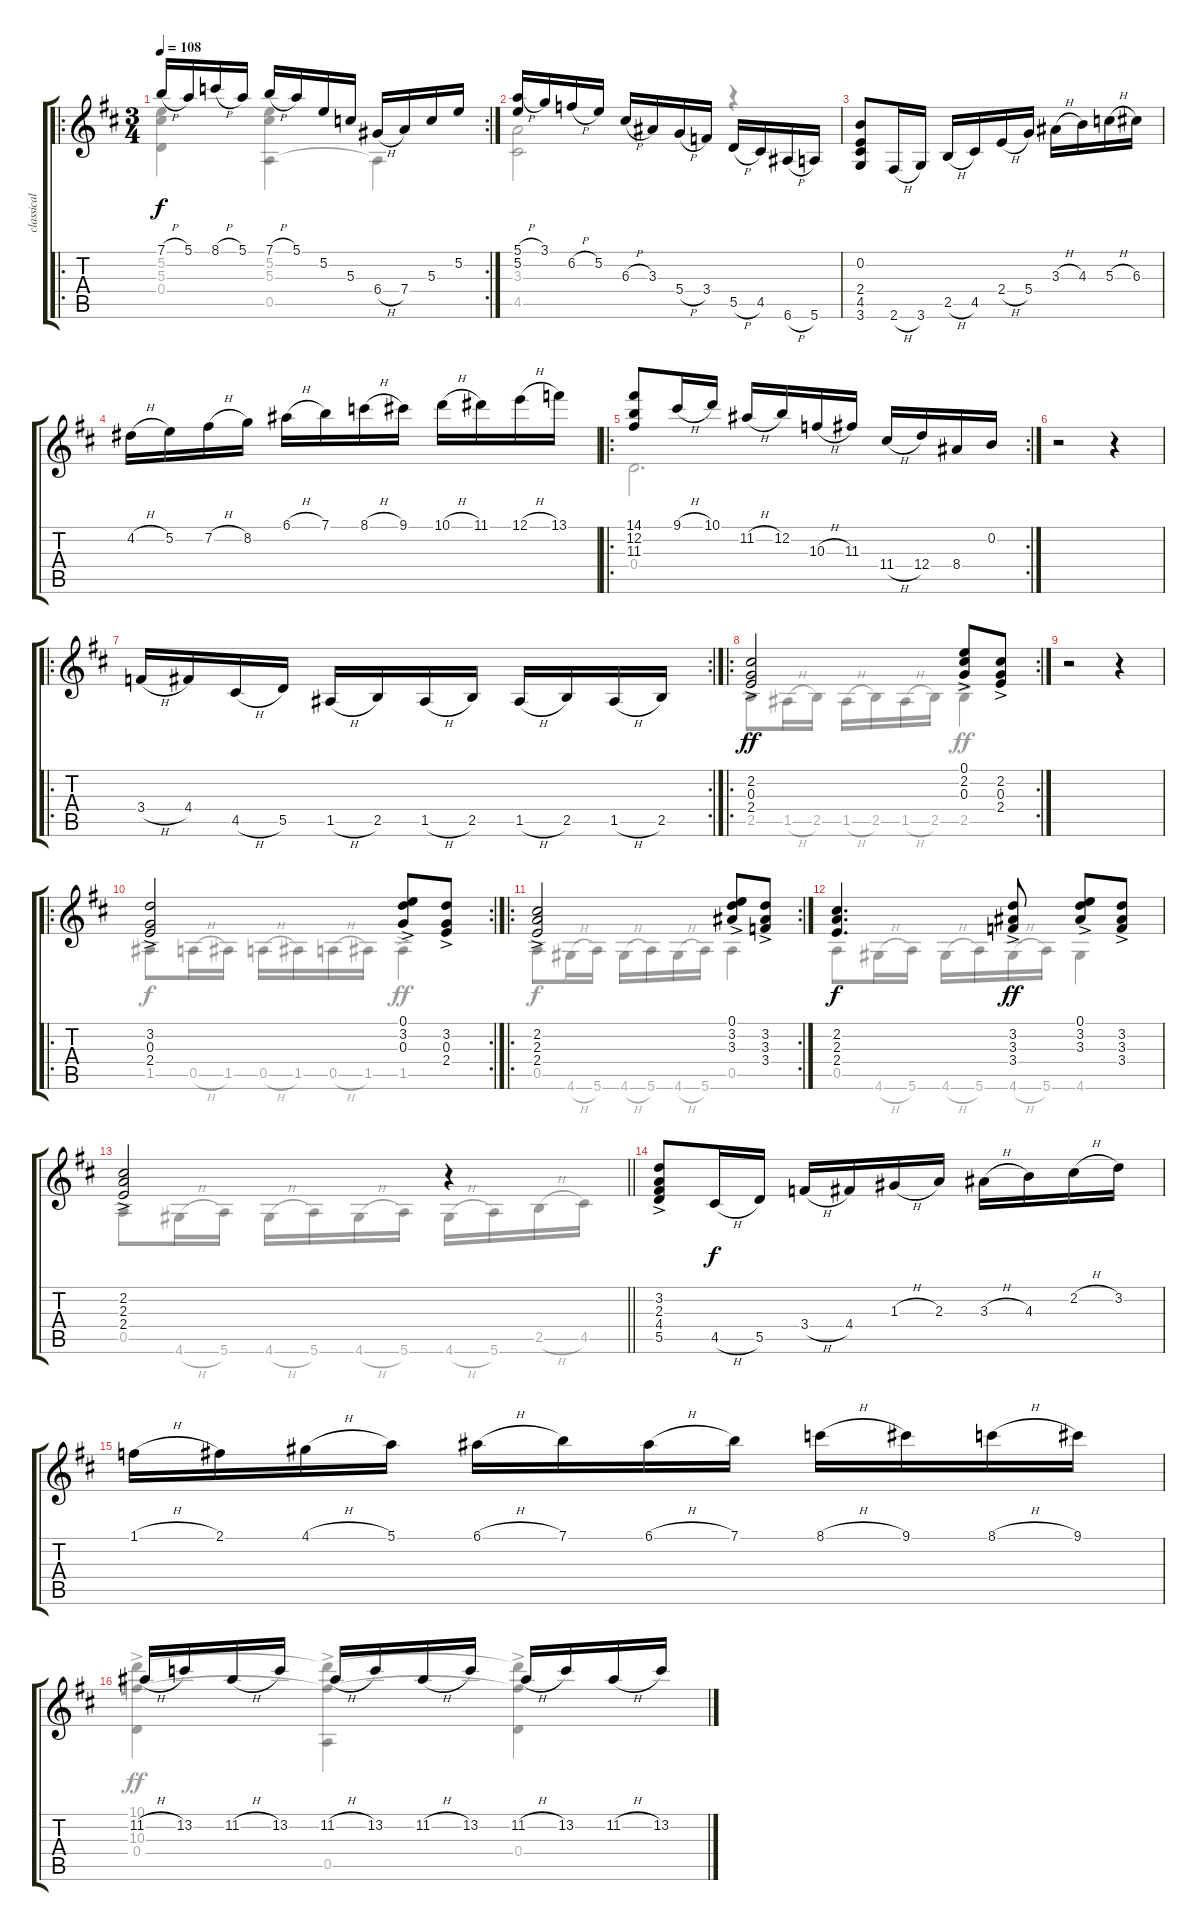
\track ("classical guitar" "classical ") {instrument acousticguitarnylon}
\staff {score tabs}
\tuning (E4 B3 G3 D3 A2 E2) {hide}
\voice
\ro
\rc 2
\ts (3 4)
\tempo 108
\clef g2
\ks d
7.1{h}.16{dy f} 5.1.16 8.1{h}.16 5.1.16 7.1{h}.16 5.1.16 5.2.16 5.3.16 6.4{h}.16 7.4.16 5.3.16 5.2.16 |
(5.1{h} 5.2).16 3.1.16 6.2{h}.16 5.2.16 6.3{h}.16 3.3.16 5.4{h}.16 3.4.16 5.5{h}.16 4.5.16 6.6{h}.16 5.6.16 |
(0.2 2.4 4.5 3.6).8 2.6{h}.16 3.6.16 2.5{h}.16 4.5.16 2.4{h}.16 5.4.16 3.3{h}.16 4.3.16 5.3{h}.16 6.3.16 |
4.2{h}.16 5.2.16 7.2{h}.16 8.2.16 6.1{h}.16 7.1.16 8.1{h}.16 9.1.16 10.1{h}.16 11.1.16 12.1{h}.16 13.1.16 |
\ro
\rc 2
(14.1 12.2 11.3).8 9.1{h}.16 10.1.16 11.2{h}.16 12.2.16 10.3{h}.16 11.3.16 11.4{h}.16 12.4.16 8.4.16 0.2.16 |
r.2 r.4 |
\ro
\rc 2
3.4{h}.16 4.4.16 4.5{h}.16 5.5.16 1.5{h}.16 2.5.16 1.5{h}.16 2.5.16 1.5{h}.16 2.5.16 1.5{h}.16 2.5.16 |
\ro
\rc 2
(2.2{ac} 0.3{ac} 2.4{ac}).2{dy ff} (0.1{ac} 2.2{ac} 0.3{ac}).8 (2.2{ac} 0.3{ac} 2.4{ac}).8 |
r.2 r.4 |
\ro
\rc 2
(3.2{ac} 0.3{ac} 2.4{ac}).2 (0.1{ac} 3.2{ac} 0.3{ac}).8 (3.2{ac} 0.3{ac} 2.4{ac}).8 |
\ro
\rc 2
(2.2{ac} 2.3{ac} 2.4{ac}).2 (0.1{ac} 3.2{ac} 3.3{ac}).8 (3.2{ac} 3.3{ac} 3.4{ac}).8 |
(2.2 2.3 2.4).4{d dy f} (3.2{ac} 3.3{ac} 3.4{ac}).8{dy ff} (0.1{ac} 3.2{ac} 3.3{ac}).8 (3.2{ac} 3.3{ac} 3.4{ac}).8 |
\barLineRight lightlight
(2.2{ac} 2.3{ac} 2.4{ac}).2 r.4 |
(3.2{ac} 2.3{ac} 4.4{ac} 5.5{ac}).8 4.5{h}.16{dy f} 5.5.16 3.4{h}.16 4.4.16 1.3{h}.16 2.3.16 3.3{h}.16 4.3.16 2.2{h}.16 3.2.16 |
1.1{h}.16 2.1.16 4.1{h}.16 5.1.16 6.1{h}.16 7.1.16 6.1{h}.16 7.1.16 8.1{h}.16 9.1.16 8.1{h}.16 9.1.16 |
11.2{h}.16 13.2.16 11.2{h}.16 13.2.16 11.2{h}.16 13.2.16 11.2{h}.16 13.2.16 11.2{h}.16 13.2.16 11.2{h}.16 13.2.16
\voice
\clef g2
\ottava regular
\simile none
\ks d
(5.2 5.3 0.4).4{dy f} (5.2 5.3 0.5).4 0.5{t}.4 |
(3.3 4.5).2 r.4 |
|
|
0.4.2{d} |
|
|
2.5.8 1.5{h}.16 2.5.16 1.5{h}.16 2.5.16 1.5{h}.16 2.5.16 2.5{ac}.4{dy ff} |
|
1.5.8{dy f} 0.5{h}.16 1.5.16 0.5{h}.16 1.5.16 0.5{h}.16 1.5.16 1.5{ac}.4{dy ff} |
0.5.8{dy f} 4.6{h}.16 5.6.16 4.6{h}.16 5.6.16 4.6{h}.16 5.6.16 0.5.4 |
0.5.8 4.6{h}.16 5.6.16 4.6{h}.16 5.6.16 4.6{h}.16 5.6.16 4.6.4 |
\barLineRight lightlight
0.5.8 4.6{h}.16 5.6.16 4.6{h}.16 5.6.16 4.6{h}.16 5.6.16 4.6{h}.16 5.6.16 2.5{h}.16 4.5.16 |
|
|
(10.1{ac} 10.3{ac} 0.4{ac}).4{dy ff} (10.1{t} 10.3{t} 0.5{ac}).4 (10.1{t} 10.3{t} 0.4{ac}).4
